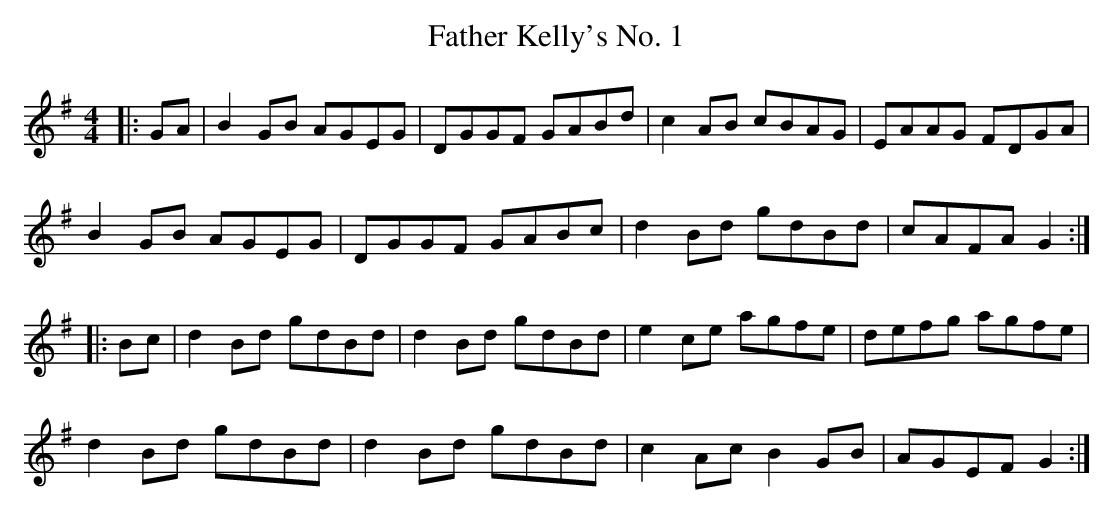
X:1
T: Father Kelly's No. 1
M:4/4
L:1/8
K:G
|:GA|B2GB AGEG|DGGF GABd|c2AB cBAG|EAAG FDGA|
B2GB AGEG|DGGF GABc|d2Bd gdBd|cAFA G2:|
|:Bc|d2Bd gdBd|d2Bd gdBd|e2ce agfe|defg agfe|
d2Bd gdBd|d2Bd gdBd|c2Ac B2GB|AGEF G2:|
